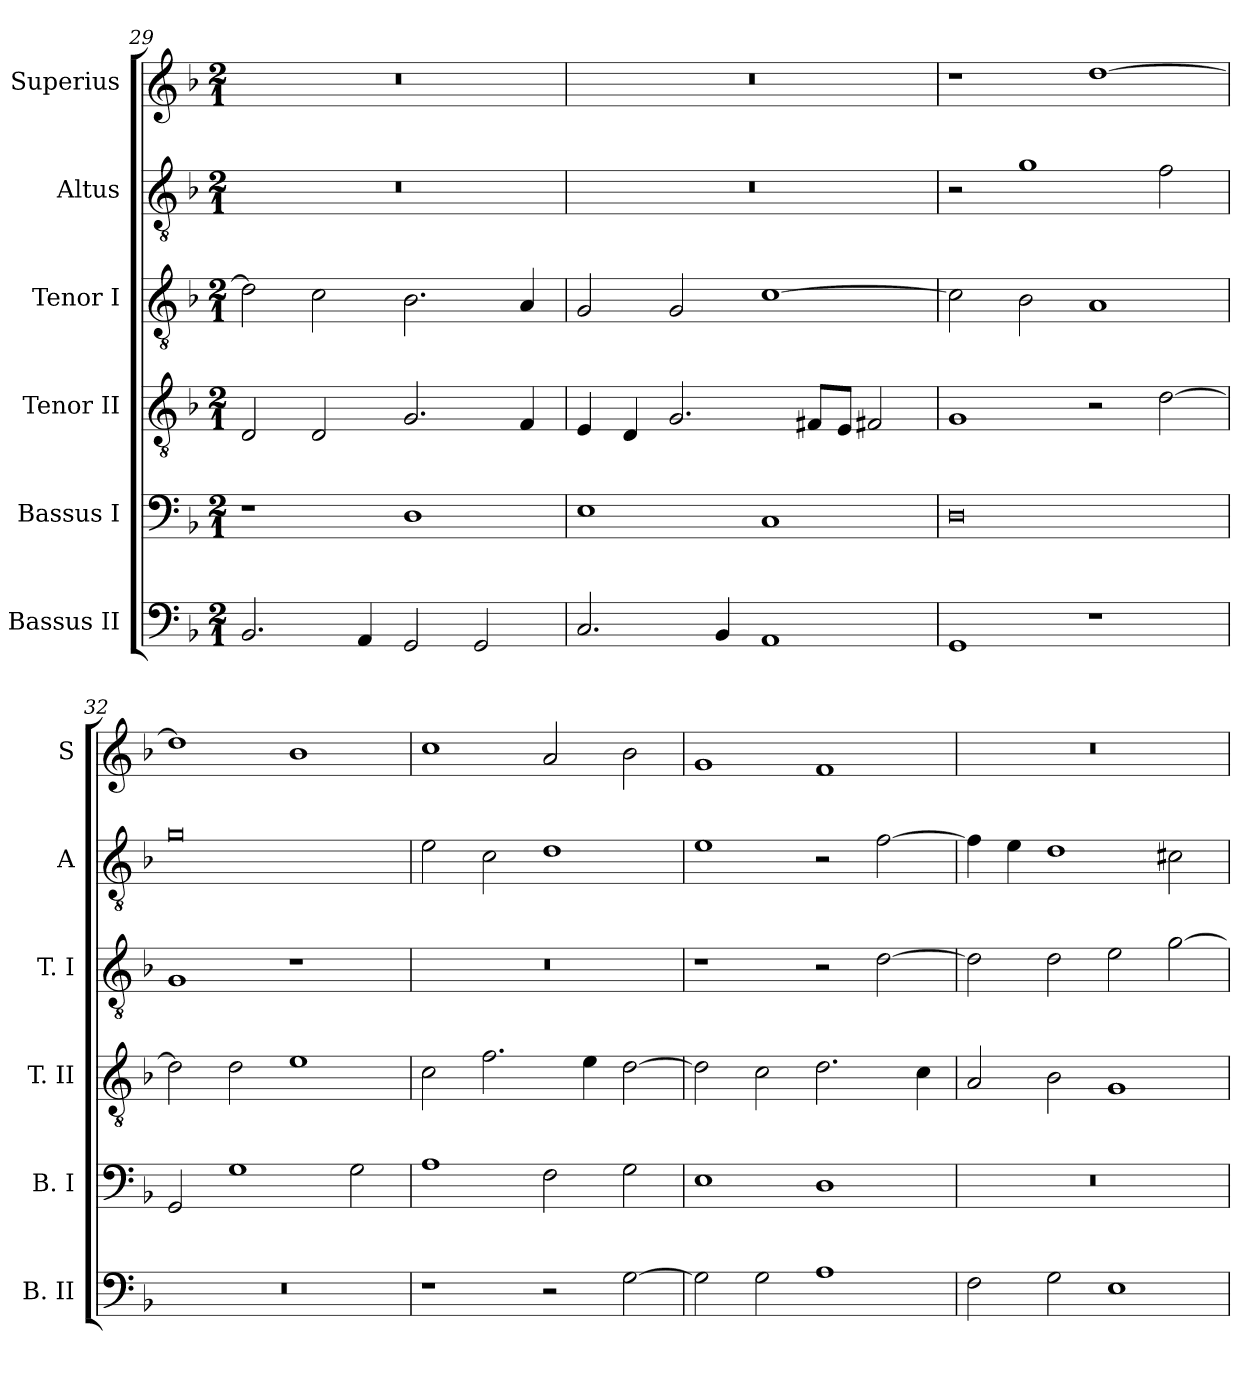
**kern	**kern	**kern	**kern	**kern	**kern
*part6	*part5	*part4	*part3	*part2	*part1
*staff6	*staff5	*staff4	*staff3	*staff2	*staff1
*I"Bassus II	*I"Bassus I	*I"Tenor II	*I"Tenor I	*I"Altus	*I"Superius
*I'B. II	*I'B. I	*I'T. II	*I'T. I	*I'A	*I'S
*clefF4	*clefF4	*clefGv2	*clefGv2	*clefGv2	*clefG2
*k[b-]	*k[b-]	*k[b-]	*k[b-]	*k[b-]	*k[b-]
*F:	*F:	*F:	*F:	*F:	*F:
*M2/1	*M2/1	*M2/1	*M2/1	*M2/1	*M2/1
=29	=29	=29	=29	=29	=29
2.BB-	1r	2D	2d]	0r	0r
.	.	2D	2c	.	.
4AA	.	.	.	.	.
2GG	1D	2.G	2.B-	.	.
2GG	.	.	.	.	.
.	.	4F	4A	.	.
=30	=30	=30	=30	=30	=30
2.C	1E	4E	2G	0r	0r
.	.	4D	.	.	.
.	.	2.G	2G	.	.
4BB-	.	.	.	.	.
1AA	1C	.	[1c	.	.
.	.	8F#XL	.	.	.
.	.	8EJ	.	.	.
.	.	2F#X	.	.	.
=31	=31	=31	=31	=31	=31
1GG	0D	1G	2c]	2r	1r
.	.	.	2B-	1g	.
1r	.	2r	1A	.	[1dd
.	.	[2d	.	2f	.
=32	=32	=32	=32	=32	=32
0r	2GG	2d]	1G	0g	1dd]
.	1G	2d	.	.	.
.	.	1e	1r	.	1b-
.	2G	.	.	.	.
=33	=33	=33	=33	=33	=33
1r	1A	2c	0r	2e	1cc
.	.	2.f	.	2c	.
2r	2F	.	.	1d	2a
.	.	4e	.	.	.
[2G	2G	[2d	.	.	2b-
=34	=34	=34	=34	=34	=34
2G]	1E	2d]	1r	1e	1g
2G	.	2c	.	.	.
1A	1D	2.d	2r	2r	1f
.	.	.	[2d	[2f	.
.	.	4c	.	.	.
=35	=35	=35	=35	=35	=35
2F	0r	2A	2d]	4f]	0r
.	.	.	.	4e	.
2G	.	2B-	2d	1d	.
1E	.	1G	2e	.	.
.	.	.	[2g	2c#X	.
=	=	=	=	=	=
*-	*-	*-	*-	*-	*-
